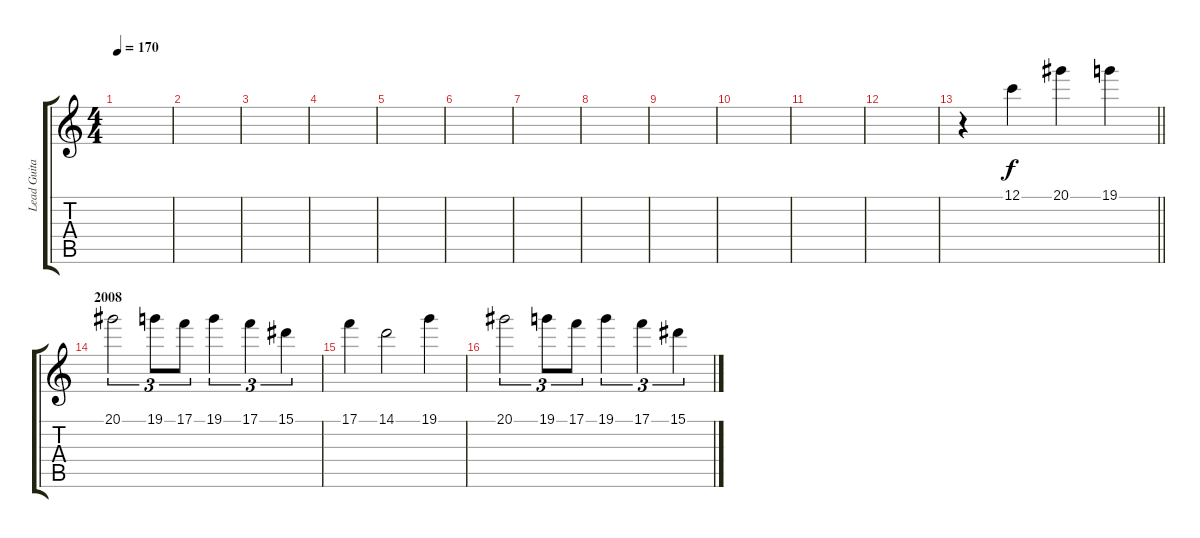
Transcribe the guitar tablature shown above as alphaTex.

\track ("Lead Guitar" "Lead Guita") {instrument distortionguitar}
\staff {score tabs}
\tuning (C4 G3 Eb3 Bb2 F2 C2) {hide}
\ts (4 4)
\tempo 170
\clef g2
\ks c
|
|
|
|
|
|
|
|
|
|
|
|
\barLineRight lightlight
r.4 12.1.4 20.1.4 19.1.4 |
\section ("" "2008")
20.1.2{tu (3 2)} 19.1.8{tu (3 2)} 17.1.8{tu (3 2)} 19.1.4{tu (3 2)} 17.1.4{tu (3 2)} 15.1.4{tu (3 2)} |
17.1.4 14.1.2 19.1.4 |
20.1.2{tu (3 2)} 19.1.8{tu (3 2)} 17.1.8{tu (3 2)} 19.1.4{tu (3 2)} 17.1.4{tu (3 2)} 15.1.4{tu (3 2)}
